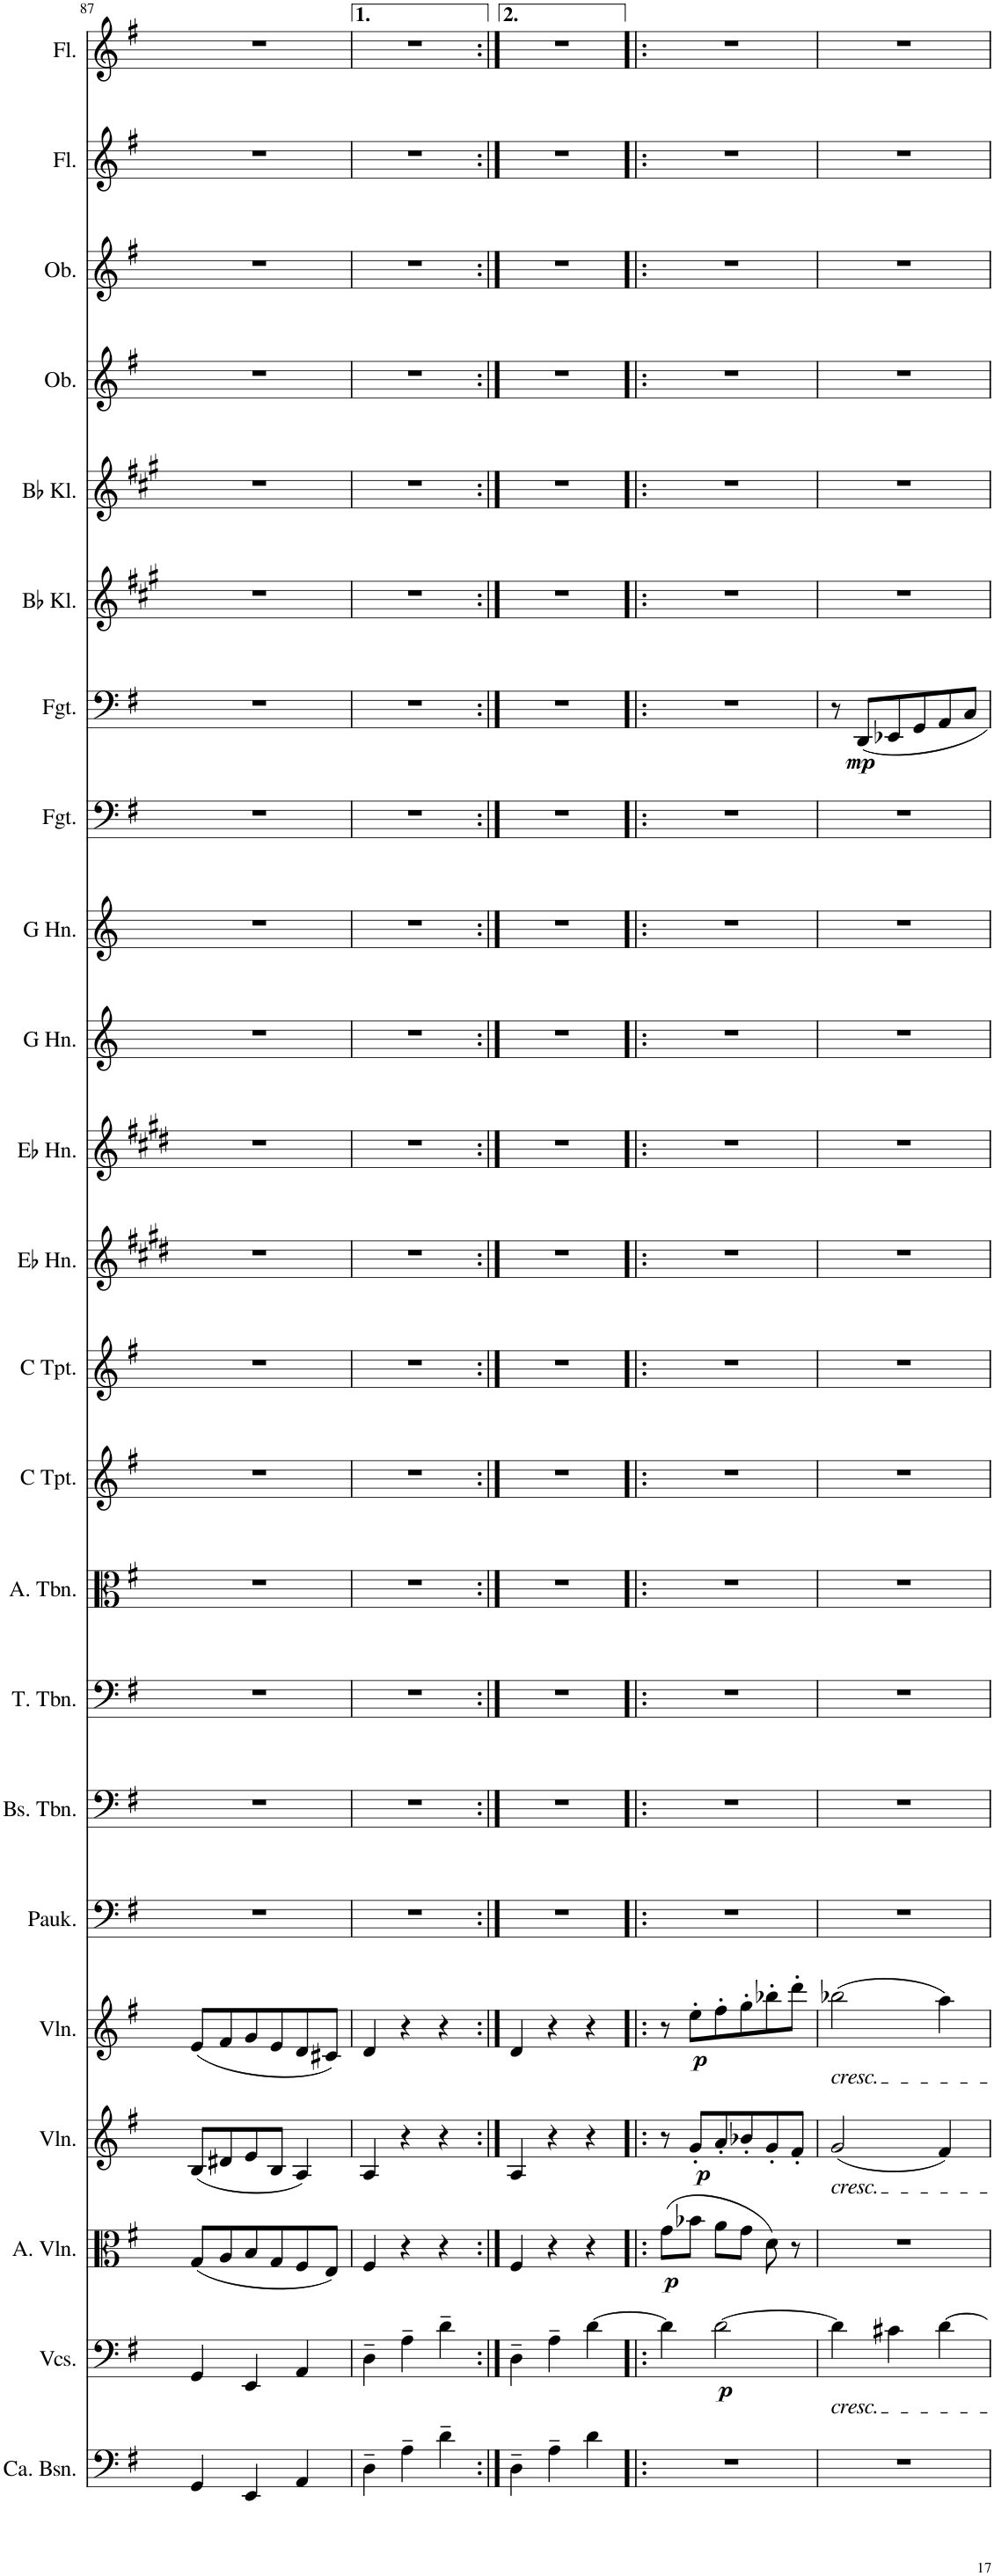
**kern	**kern	**dynam	**kern	**dynam	**kern	**dynam	**kern	**dynam	**kern	**kern	**kern	**kern	**kern	**kern	**kern	**kern	**kern	**kern	**kern	**kern	**dynam	**kern	**kern	**kern	**kern	**kern	**kern
*part23	*part22	*part22	*part21	*part21	*part20	*part20	*part19	*part19	*part18	*part17	*part16	*part15	*part14	*part13	*part12	*part11	*part10	*part9	*part8	*part7	*part7	*part6	*part5	*part4	*part3	*part2	*part1
*staff23	*staff22	*staff22	*staff21	*staff21	*staff20	*staff20	*staff19	*staff19	*staff18	*staff17	*staff16	*staff15	*staff14	*staff13	*staff12	*staff11	*staff10	*staff9	*staff8	*staff7	*staff7	*staff6	*staff5	*staff4	*staff3	*staff2	*staff1
*I"Contrabassen	*I"Violoncellos	*	*I"Altviolen	*	*I"Violen	*	*I"Violen	*	*I"Pauken	*I"Bas-trombone	*I"Tenor-trombone	*I"Alt-trombone	*I"Trompet in C	*I"Trompet in C	*I"Hoorn in Eb	*I"Hoorn in Eb	*I"Hoorn in G	*I"Hoorn in G	*I"Fagot	*I"Fagot	*	*I"Klarinet in Bb	*I"Klarinet in Bb	*I"Hobo	*I"Hobo	*I"Dwarsfluit	*I"Dwarsfluit
*I'Ca. Bsn.	*I'Vcs.	*	*I'A. Vln.	*	*I'Vln.	*	*I'Vln.	*	*I'Pauk.	*I'Bs. Tbn.	*I'T. Tbn.	*I'A. Tbn.	*	*	*	*	*	*	*I'Fgt.	*I'Fgt.	*	*	*	*	*	*	*
!!LO:PB:g=z
*clefF4	*clefF4	*	*clefC3	*	*clefG2	*	*clefG2	*	*clefF4	*clefF4	*clefF4	*clefC3	*clefG2	*clefG2	*clefG2	*clefG2	*clefG2	*clefG2	*clefF4	*clefF4	*	*clefG2	*clefG2	*clefG2	*clefG2	*clefG2	*clefG2
*Trd7c12	*	*	*	*	*	*	*	*	*	*	*	*	*Trd1c2	*Trd1c2	*Trd5c9	*Trd5c9	*Trd3c5	*Trd3c5	*	*	*	*Trd1c2	*Trd1c2	*	*	*	*
*k[f#]	*k[f#]	*	*k[f#]	*	*k[f#]	*	*k[f#]	*	*k[f#]	*k[f#]	*k[f#]	*k[f#]	*k[f#]	*k[f#]	*k[f#c#g#d#]	*k[f#c#g#d#]	*k[]	*k[]	*k[f#]	*k[f#]	*	*k[f#c#g#]	*k[f#c#g#]	*k[f#]	*k[f#]	*k[f#]	*k[f#]
*M3/4	*M3/4	*	*M3/4	*	*M3/4	*	*M3/4	*	*M3/4	*M3/4	*M3/4	*M3/4	*M3/4	*M3/4	*M3/4	*M3/4	*M3/4	*M3/4	*M3/4	*M3/4	*	*M3/4	*M3/4	*M3/4	*M3/4	*M3/4	*M3/4
=87	=87	=87	=87	=87	=87	=87	=87	=87	=87	=87	=87	=87	=87	=87	=87	=87	=87	=87	=87	=87	=87	=87	=87	=87	=87	=87	=87
4GG/	4GG/	.	(8G/L	.	(8B/L	.	(8e/L	.	2.r	2.r	2.r	2.r	2.r	2.r	2.r	2.r	2.r	2.r	2.r	2.r	.	2.r	2.r	2.r	2.r	2.r	2.r
.	.	.	8A/	.	8d#X/	.	8f#/	.	.	.	.	.	.	.	.	.	.	.	.	.	.	.	.	.	.	.	.
4EE/	4EE/	.	8B/	.	8e/	.	8g/	.	.	.	.	.	.	.	.	.	.	.	.	.	.	.	.	.	.	.	.
.	.	.	8G/	.	8B/J	.	8e/	.	.	.	.	.	.	.	.	.	.	.	.	.	.	.	.	.	.	.	.
4AA/	4AA/	.	8F#/	.	4A/)	.	8d/	.	.	.	.	.	.	.	.	.	.	.	.	.	.	.	.	.	.	.	.
.	.	.	8E/J)	.	.	.	8c#X/J)	.	.	.	.	.	.	.	.	.	.	.	.	.	.	.	.	.	.	.	.
=88	=88	=88	=88	=88	=88	=88	=88	=88	=88	=88	=88	=88	=88	=88	=88	=88	=88	=88	=88	=88	=88	=88	=88	=88	=88	=88	=88
4D~\	4D~\	.	4F#/	.	4A/	.	4d/	.	2.r	2.r	2.r	2.r	2.r	2.r	2.r	2.r	2.r	2.r	2.r	2.r	.	2.r	2.r	2.r	2.r	2.r	2.r
4A~\	4A~\	.	4r	.	4r	.	4r	.	.	.	.	.	.	.	.	.	.	.	.	.	.	.	.	.	.	.	.
4d~\	4d~\	.	4r	.	4r	.	4r	.	.	.	.	.	.	.	.	.	.	.	.	.	.	.	.	.	.	.	.
=89:|!	=89:|!	=89:|!	=89:|!	=89:|!	=89:|!	=89:|!	=89:|!	=89:|!	=89:|!	=89:|!	=89:|!	=89:|!	=89:|!	=89:|!	=89:|!	=89:|!	=89:|!	=89:|!	=89:|!	=89:|!	=89:|!	=89:|!	=89:|!	=89:|!	=89:|!	=89:|!	=89:|!
4D~\	4D~\	.	4F#/	.	4A/	.	4d/	.	2.r	2.r	2.r	2.r	2.r	2.r	2.r	2.r	2.r	2.r	2.r	2.r	.	2.r	2.r	2.r	2.r	2.r	2.r
4A~\	4A~\	.	4r	.	4r	.	4r	.	.	.	.	.	.	.	.	.	.	.	.	.	.	.	.	.	.	.	.
4d\	[4d\	.	4r	.	4r	.	4r	.	.	.	.	.	.	.	.	.	.	.	.	.	.	.	.	.	.	.	.
=90!|:	=90!|:	=90!|:	=90!|:	=90!|:	=90!|:	=90!|:	=90!|:	=90!|:	=90!|:	=90!|:	=90!|:	=90!|:	=90!|:	=90!|:	=90!|:	=90!|:	=90!|:	=90!|:	=90!|:	=90!|:	=90!|:	=90!|:	=90!|:	=90!|:	=90!|:	=90!|:	=90!|:
!	!	!	!	!LO:DY:b	!	!	!	!	!	!	!	!	!	!	!	!	!	!	!	!	!	!	!	!	!	!	!
2.r	4d\]	.	(8g\L	p	8r	.	8r	.	2.r	2.r	2.r	2.r	2.r	2.r	2.r	2.r	2.r	2.r	2.r	2.r	.	2.r	2.r	2.r	2.r	2.r	2.r
!	!	!	!	!	!	!LO:DY:b	!	!LO:DY:b	!	!	!	!	!	!	!	!	!	!	!	!	!	!	!	!	!	!	!
.	.	.	8b-X\J	.	8g'/L	p	8ee'\L	p	.	.	.	.	.	.	.	.	.	.	.	.	.	.	.	.	.	.	.
!	!	!LO:DY:b	!	!	!	!	!	!	!	!	!	!	!	!	!	!	!	!	!	!	!	!	!	!	!	!	!
.	[2d\	p	8a\L	.	8a'/	.	8ff#'\	.	.	.	.	.	.	.	.	.	.	.	.	.	.	.	.	.	.	.	.
.	.	.	8g\J	.	8b-X'/	.	8gg'\	.	.	.	.	.	.	.	.	.	.	.	.	.	.	.	.	.	.	.	.
.	.	.	8d\)	.	8g'/	.	8bb-X'\	.	.	.	.	.	.	.	.	.	.	.	.	.	.	.	.	.	.	.	.
.	.	.	8r	.	8f#'/J	.	8ddd'\J	.	.	.	.	.	.	.	.	.	.	.	.	.	.	.	.	.	.	.	.
=91	=91	=91	=91	=91	=91	=91	=91	=91	=91	=91	=91	=91	=91	=91	=91	=91	=91	=91	=91	=91	=91	=91	=91	=91	=91	=91	=91
!	!	!	!	!	!	!	!LO:TX:b:i:t=cresc.	!	!	!	!	!	!	!	!	!	!	!	!	!	!	!	!	!	!	!	!
!	!	!	!	!	!LO:TX:b:i:t=cresc.	!	!	!	!	!	!	!	!	!	!	!	!	!	!	!	!	!	!	!	!	!	!
!	!LO:TX:b:i:t=cresc.	!	!	!	!	!	!	!	!	!	!	!	!	!	!	!	!	!	!	!	!	!	!	!	!	!	!
2.r	4d\]	.	2.r	.	(2g/	.	(2bb-X\	.	2.r	2.r	2.r	2.r	2.r	2.r	2.r	2.r	2.r	2.r	2.r	8r	.	2.r	2.r	2.r	2.r	2.r	2.r
!	!	!	!	!	!	!	!	!	!	!	!	!	!	!	!	!	!	!	!	!	!LO:DY:b	!	!	!	!	!	!
.	.	.	.	.	.	.	.	.	.	.	.	.	.	.	.	.	.	.	.	8DD/L	mp	.	.	.	.	.	.
.	4c#X\	.	.	.	.	.	.	.	.	.	.	.	.	.	.	.	.	.	.	8EE-X/	.	.	.	.	.	.	.
.	.	.	.	.	.	.	.	.	.	.	.	.	.	.	.	.	.	.	.	8GG/	.	.	.	.	.	.	.
.	[4d\	.	.	.	4f#/)	.	4aa\)	.	.	.	.	.	.	.	.	.	.	.	.	8AA/	.	.	.	.	.	.	.
.	.	.	.	.	.	.	.	.	.	.	.	.	.	.	.	.	.	.	.	8C/J	.	.	.	.	.	.	.
=	=	=	=	=	=	=	=	=	=	=	=	=	=	=	=	=	=	=	=	=	=	=	=	=	=	=	=
*-	*-	*-	*-	*-	*-	*-	*-	*-	*-	*-	*-	*-	*-	*-	*-	*-	*-	*-	*-	*-	*-	*-	*-	*-	*-	*-	*-
